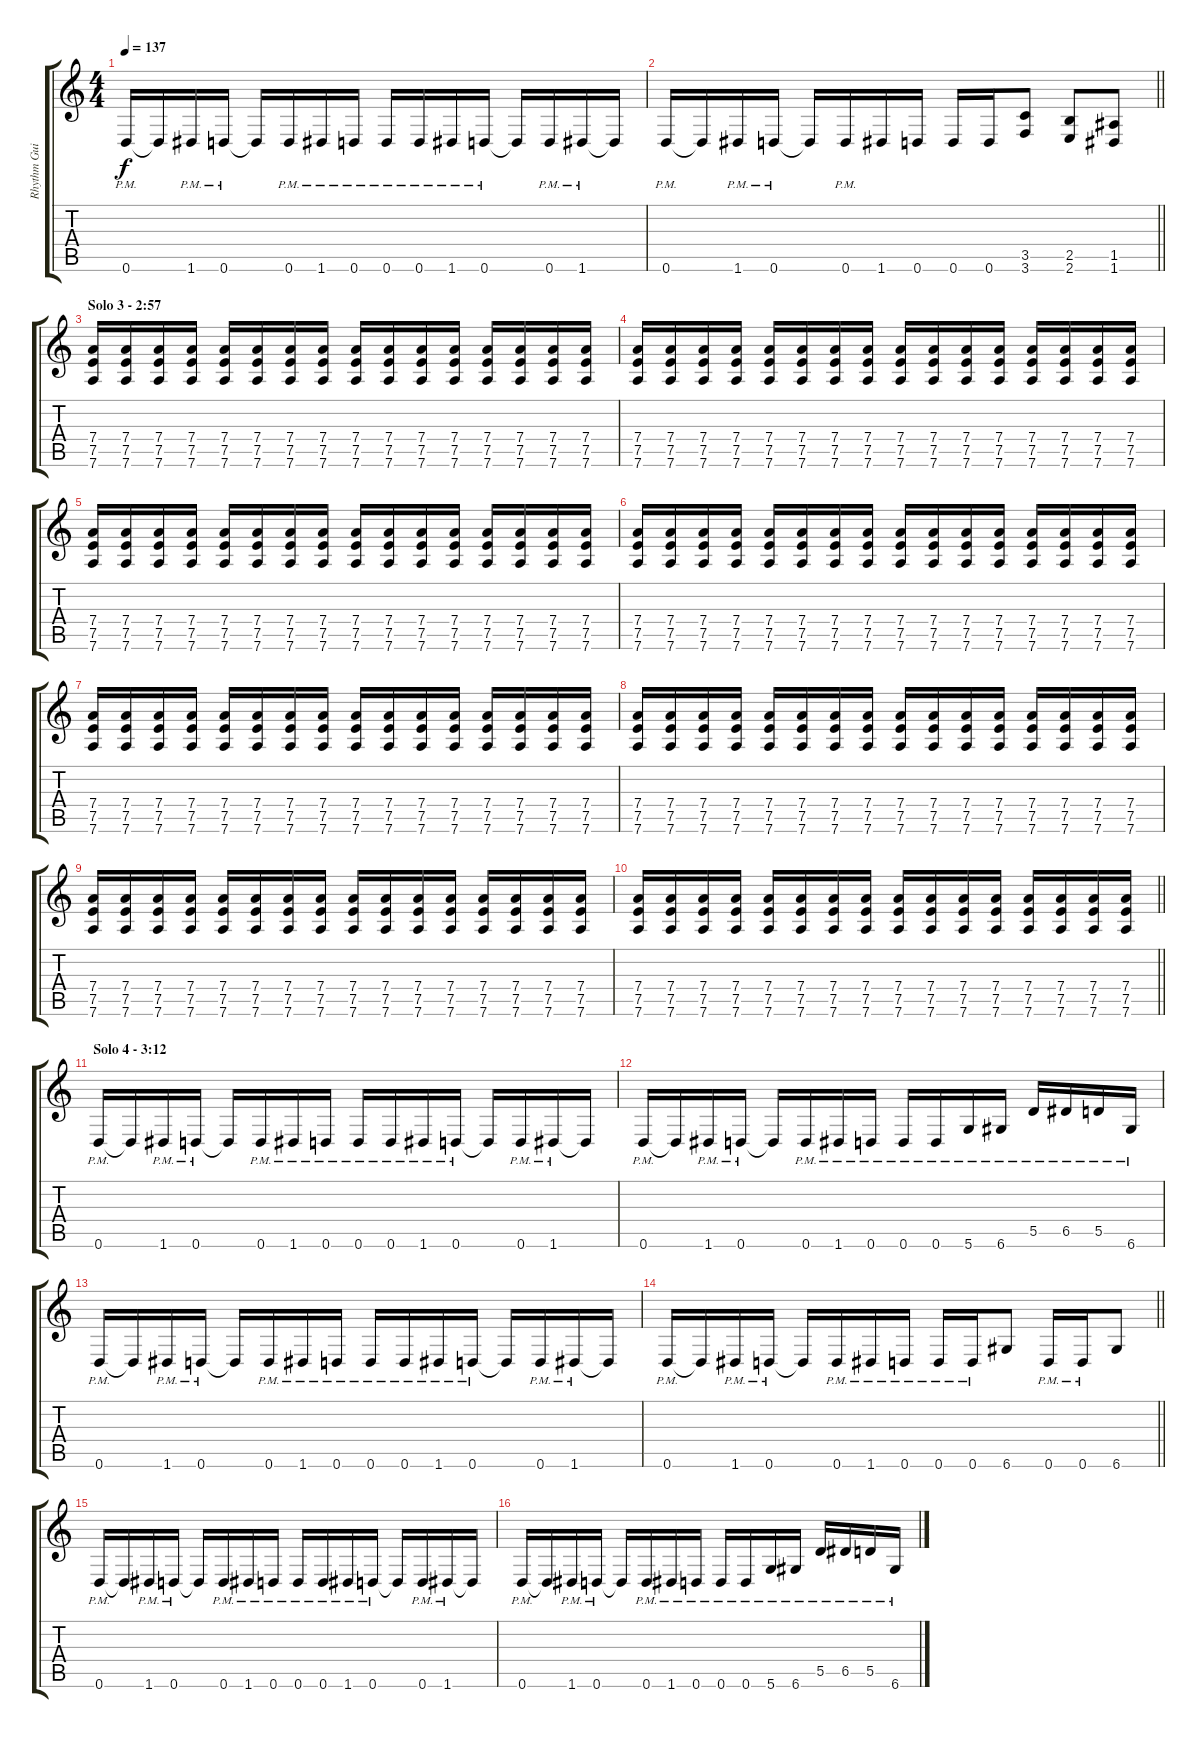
\track ("Rhythm Guitar Left" "Rhythm Gui") {instrument overdrivenguitar}
\staff {score tabs}
\tuning (E4 B3 G3 D3 A2 D2) {hide}
\ts (4 4)
\tempo 137
\clef g2
\ks c
0.6{pm}.16{dy f} 0.6{t}.16 1.6{pm}.16 0.6{pm}.16 0.6{t}.16 0.6{pm}.16 1.6{pm}.16 0.6{pm}.16 0.6{pm}.16 0.6{pm}.16 1.6{pm}.16 0.6{pm}.16 0.6{t}.16 0.6{pm}.16 1.6{pm}.16 1.6{t}.16 |
\barLineRight lightlight
0.6{pm}.16 0.6{t}.16 1.6{pm}.16 0.6{pm}.16 0.6{t}.16 0.6{pm}.16 1.6.16 0.6.16 0.6.16 0.6.16 (3.5 3.6).8 (2.5 2.6).8 (1.5 1.6).8 |
\section ("" "Solo 3 - 2:57")
(7.4 7.5 7.6).16 (7.4 7.5 7.6).16 (7.4 7.5 7.6).16 (7.4 7.5 7.6).16 (7.4 7.5 7.6).16 (7.4 7.5 7.6).16 (7.4 7.5 7.6).16 (7.4 7.5 7.6).16 (7.4 7.5 7.6).16 (7.4 7.5 7.6).16 (7.4 7.5 7.6).16 (7.4 7.5 7.6).16 (7.4 7.5 7.6).16 (7.4 7.5 7.6).16 (7.4 7.5 7.6).16 (7.4 7.5 7.6).16 |
(7.4 7.5 7.6).16 (7.4 7.5 7.6).16 (7.4 7.5 7.6).16 (7.4 7.5 7.6).16 (7.4 7.5 7.6).16 (7.4 7.5 7.6).16 (7.4 7.5 7.6).16 (7.4 7.5 7.6).16 (7.4 7.5 7.6).16 (7.4 7.5 7.6).16 (7.4 7.5 7.6).16 (7.4 7.5 7.6).16 (7.4 7.5 7.6).16 (7.4 7.5 7.6).16 (7.4 7.5 7.6).16 (7.4 7.5 7.6).16 |
(7.4 7.5 7.6).16 (7.4 7.5 7.6).16 (7.4 7.5 7.6).16 (7.4 7.5 7.6).16 (7.4 7.5 7.6).16 (7.4 7.5 7.6).16 (7.4 7.5 7.6).16 (7.4 7.5 7.6).16 (7.4 7.5 7.6).16 (7.4 7.5 7.6).16 (7.4 7.5 7.6).16 (7.4 7.5 7.6).16 (7.4 7.5 7.6).16 (7.4 7.5 7.6).16 (7.4 7.5 7.6).16 (7.4 7.5 7.6).16 |
(7.4 7.5 7.6).16 (7.4 7.5 7.6).16 (7.4 7.5 7.6).16 (7.4 7.5 7.6).16 (7.4 7.5 7.6).16 (7.4 7.5 7.6).16 (7.4 7.5 7.6).16 (7.4 7.5 7.6).16 (7.4 7.5 7.6).16 (7.4 7.5 7.6).16 (7.4 7.5 7.6).16 (7.4 7.5 7.6).16 (7.4 7.5 7.6).16 (7.4 7.5 7.6).16 (7.4 7.5 7.6).16 (7.4 7.5 7.6).16 |
(7.4 7.5 7.6).16 (7.4 7.5 7.6).16 (7.4 7.5 7.6).16 (7.4 7.5 7.6).16 (7.4 7.5 7.6).16 (7.4 7.5 7.6).16 (7.4 7.5 7.6).16 (7.4 7.5 7.6).16 (7.4 7.5 7.6).16 (7.4 7.5 7.6).16 (7.4 7.5 7.6).16 (7.4 7.5 7.6).16 (7.4 7.5 7.6).16 (7.4 7.5 7.6).16 (7.4 7.5 7.6).16 (7.4 7.5 7.6).16 |
(7.4 7.5 7.6).16 (7.4 7.5 7.6).16 (7.4 7.5 7.6).16 (7.4 7.5 7.6).16 (7.4 7.5 7.6).16 (7.4 7.5 7.6).16 (7.4 7.5 7.6).16 (7.4 7.5 7.6).16 (7.4 7.5 7.6).16 (7.4 7.5 7.6).16 (7.4 7.5 7.6).16 (7.4 7.5 7.6).16 (7.4 7.5 7.6).16 (7.4 7.5 7.6).16 (7.4 7.5 7.6).16 (7.4 7.5 7.6).16 |
(7.4 7.5 7.6).16 (7.4 7.5 7.6).16 (7.4 7.5 7.6).16 (7.4 7.5 7.6).16 (7.4 7.5 7.6).16 (7.4 7.5 7.6).16 (7.4 7.5 7.6).16 (7.4 7.5 7.6).16 (7.4 7.5 7.6).16 (7.4 7.5 7.6).16 (7.4 7.5 7.6).16 (7.4 7.5 7.6).16 (7.4 7.5 7.6).16 (7.4 7.5 7.6).16 (7.4 7.5 7.6).16 (7.4 7.5 7.6).16 |
\barLineRight lightlight
(7.4 7.5 7.6).16 (7.4 7.5 7.6).16 (7.4 7.5 7.6).16 (7.4 7.5 7.6).16 (7.4 7.5 7.6).16 (7.4 7.5 7.6).16 (7.4 7.5 7.6).16 (7.4 7.5 7.6).16 (7.4 7.5 7.6).16 (7.4 7.5 7.6).16 (7.4 7.5 7.6).16 (7.4 7.5 7.6).16 (7.4 7.5 7.6).16 (7.4 7.5 7.6).16 (7.4 7.5 7.6).16 (7.4 7.5 7.6).16 |
\section ("" "Solo 4 - 3:12")
0.6{pm}.16 0.6{t}.16 1.6{pm}.16 0.6{pm}.16 0.6{t}.16 0.6{pm}.16 1.6{pm}.16 0.6{pm}.16 0.6{pm}.16 0.6{pm}.16 1.6{pm}.16 0.6{pm}.16 0.6{t}.16 0.6{pm}.16 1.6{pm}.16 1.6{t}.16 |
0.6{pm}.16 0.6{t}.16 1.6{pm}.16 0.6{pm}.16 0.6{t}.16 0.6{pm}.16 1.6{pm}.16 0.6{pm}.16 0.6{pm}.16 0.6{pm}.16 5.6{pm}.16 6.6{pm}.16 5.5{pm}.16 6.5{pm}.16 5.5{pm}.16 6.6{pm}.16 |
0.6{pm}.16 0.6{t}.16 1.6{pm}.16 0.6{pm}.16 0.6{t}.16 0.6{pm}.16 1.6{pm}.16 0.6{pm}.16 0.6{pm}.16 0.6{pm}.16 1.6{pm}.16 0.6{pm}.16 0.6{t}.16 0.6{pm}.16 1.6{pm}.16 1.6{t}.16 |
\barLineRight lightlight
0.6{pm}.16 0.6{t}.16 1.6{pm}.16 0.6{pm}.16 0.6{t}.16 0.6{pm}.16 1.6{pm}.16 0.6{pm}.16 0.6{pm}.16 0.6{pm}.16 6.6.8 0.6{pm}.16 0.6{pm}.16 6.6.8 |
0.6{pm}.16 0.6{t}.16 1.6{pm}.16 0.6{pm}.16 0.6{t}.16 0.6{pm}.16 1.6{pm}.16 0.6{pm}.16 0.6{pm}.16 0.6{pm}.16 1.6{pm}.16 0.6{pm}.16 0.6{t}.16 0.6{pm}.16 1.6{pm}.16 1.6{t}.16 |
0.6{pm}.16 0.6{t}.16 1.6{pm}.16 0.6{pm}.16 0.6{t}.16 0.6{pm}.16 1.6{pm}.16 0.6{pm}.16 0.6{pm}.16 0.6{pm}.16 5.6{pm}.16 6.6{pm}.16 5.5{pm}.16 6.5{pm}.16 5.5{pm}.16 6.6{pm}.16
